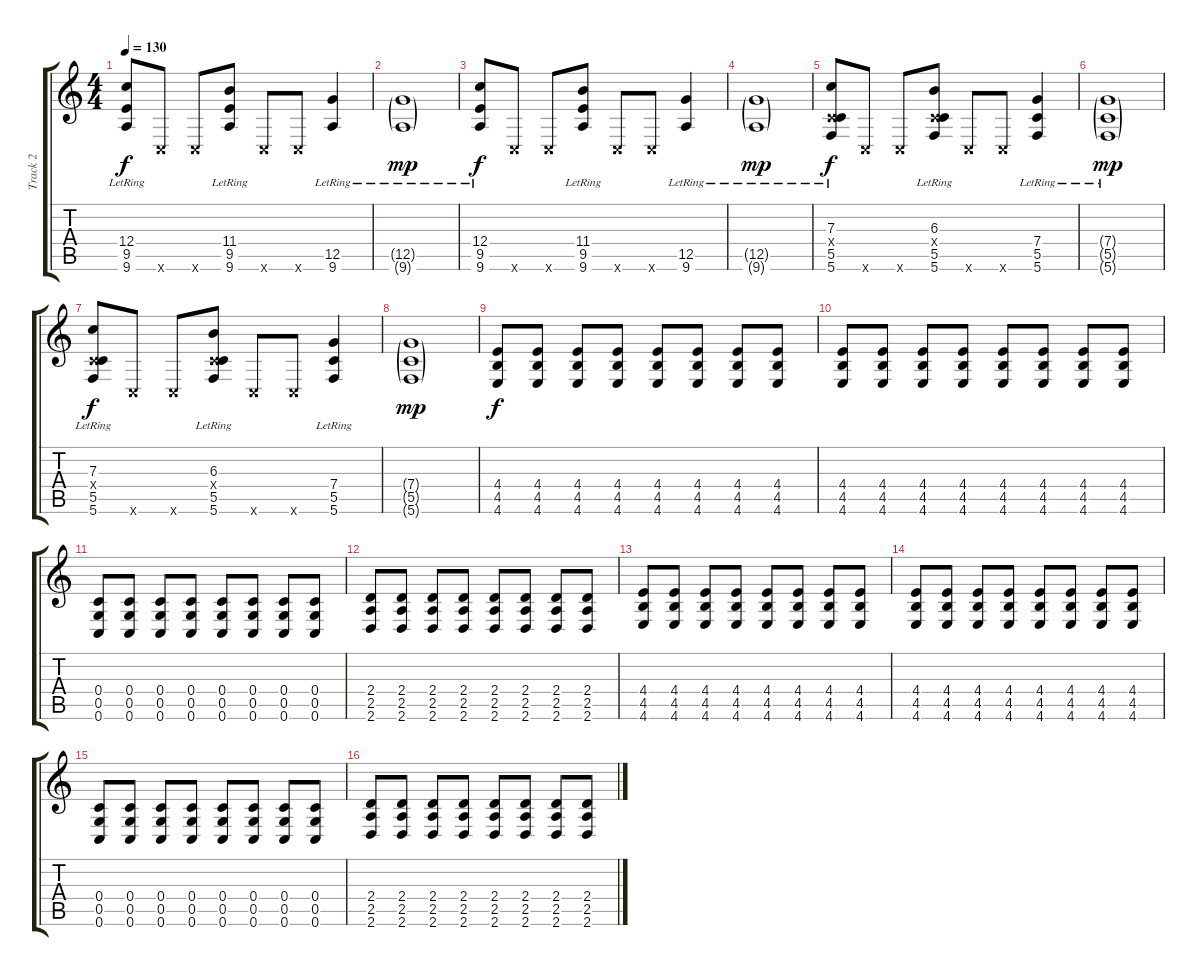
\track ("Track 2" "Track 2") {instrument acousticguitarsteel}
\staff {score tabs}
\tuning (D4 A3 F3 C3 G2 C2) {hide}
\ts (4 4)
\tempo 130
\clef g2
\ks c
(12.4{lr} 9.5{lr} 9.6{lr}).8{dy f} 0.6{x}.8 0.6{x}.8 (11.4{lr} 9.5{lr} 9.6{lr}).8 0.6{x}.8 0.6{x}.8 (12.5{lr} 9.6{lr}).4 |
(12.5{g lr} 9.6{g lr}).1{dy mp} |
(12.4{lr} 9.5{lr} 9.6{lr}).8{dy f} 0.6{x}.8 0.6{x}.8 (11.4{lr} 9.5{lr} 9.6{lr}).8 0.6{x}.8 0.6{x}.8 (12.5{lr} 9.6{lr}).4 |
(12.5{g lr} 9.6{g lr}).1{dy mp} |
(7.3{lr} 0.4{x} 5.5{lr} 5.6{lr}).8{dy f} 0.6{x}.8 0.6{x}.8 (6.3{lr} 0.4{x} 5.5{lr} 5.6{lr}).8 0.6{x}.8 0.6{x}.8 (7.4{lr} 5.5{lr} 5.6{lr}).4 |
(7.4{g lr} 5.5{g lr} 5.6{g lr}).1{dy mp} |
(7.3{lr} 0.4{x} 5.5{lr} 5.6{lr}).8{dy f} 0.6{x}.8 0.6{x}.8 (6.3{lr} 0.4{x} 5.5{lr} 5.6{lr}).8 0.6{x}.8 0.6{x}.8 (7.4{lr} 5.5{lr} 5.6{lr}).4 |
(7.4{g} 5.5{g} 5.6{g}).1{dy mp} |
(4.4 4.5 4.6).8{dy f} (4.4 4.5 4.6).8 (4.4 4.5 4.6).8 (4.4 4.5 4.6).8 (4.4 4.5 4.6).8 (4.4 4.5 4.6).8 (4.4 4.5 4.6).8 (4.4 4.5 4.6).8 |
(4.4 4.5 4.6).8 (4.4 4.5 4.6).8 (4.4 4.5 4.6).8 (4.4 4.5 4.6).8 (4.4 4.5 4.6).8 (4.4 4.5 4.6).8 (4.4 4.5 4.6).8 (4.4 4.5 4.6).8 |
(0.4 0.5 0.6).8 (0.4 0.5 0.6).8 (0.4 0.5 0.6).8 (0.4 0.5 0.6).8 (0.4 0.5 0.6).8 (0.4 0.5 0.6).8 (0.4 0.5 0.6).8 (0.4 0.5 0.6).8 |
(2.4 2.5 2.6).8 (2.4 2.5 2.6).8 (2.4 2.5 2.6).8 (2.4 2.5 2.6).8 (2.4 2.5 2.6).8 (2.4 2.5 2.6).8 (2.4 2.5 2.6).8 (2.4 2.5 2.6).8 |
(4.4 4.5 4.6).8 (4.4 4.5 4.6).8 (4.4 4.5 4.6).8 (4.4 4.5 4.6).8 (4.4 4.5 4.6).8 (4.4 4.5 4.6).8 (4.4 4.5 4.6).8 (4.4 4.5 4.6).8 |
(4.4 4.5 4.6).8 (4.4 4.5 4.6).8 (4.4 4.5 4.6).8 (4.4 4.5 4.6).8 (4.4 4.5 4.6).8 (4.4 4.5 4.6).8 (4.4 4.5 4.6).8 (4.4 4.5 4.6).8 |
(0.4 0.5 0.6).8 (0.4 0.5 0.6).8 (0.4 0.5 0.6).8 (0.4 0.5 0.6).8 (0.4 0.5 0.6).8 (0.4 0.5 0.6).8 (0.4 0.5 0.6).8 (0.4 0.5 0.6).8 |
(2.4 2.5 2.6).8 (2.4 2.5 2.6).8 (2.4 2.5 2.6).8 (2.4 2.5 2.6).8 (2.4 2.5 2.6).8 (2.4 2.5 2.6).8 (2.4 2.5 2.6).8 (2.4 2.5 2.6).8
